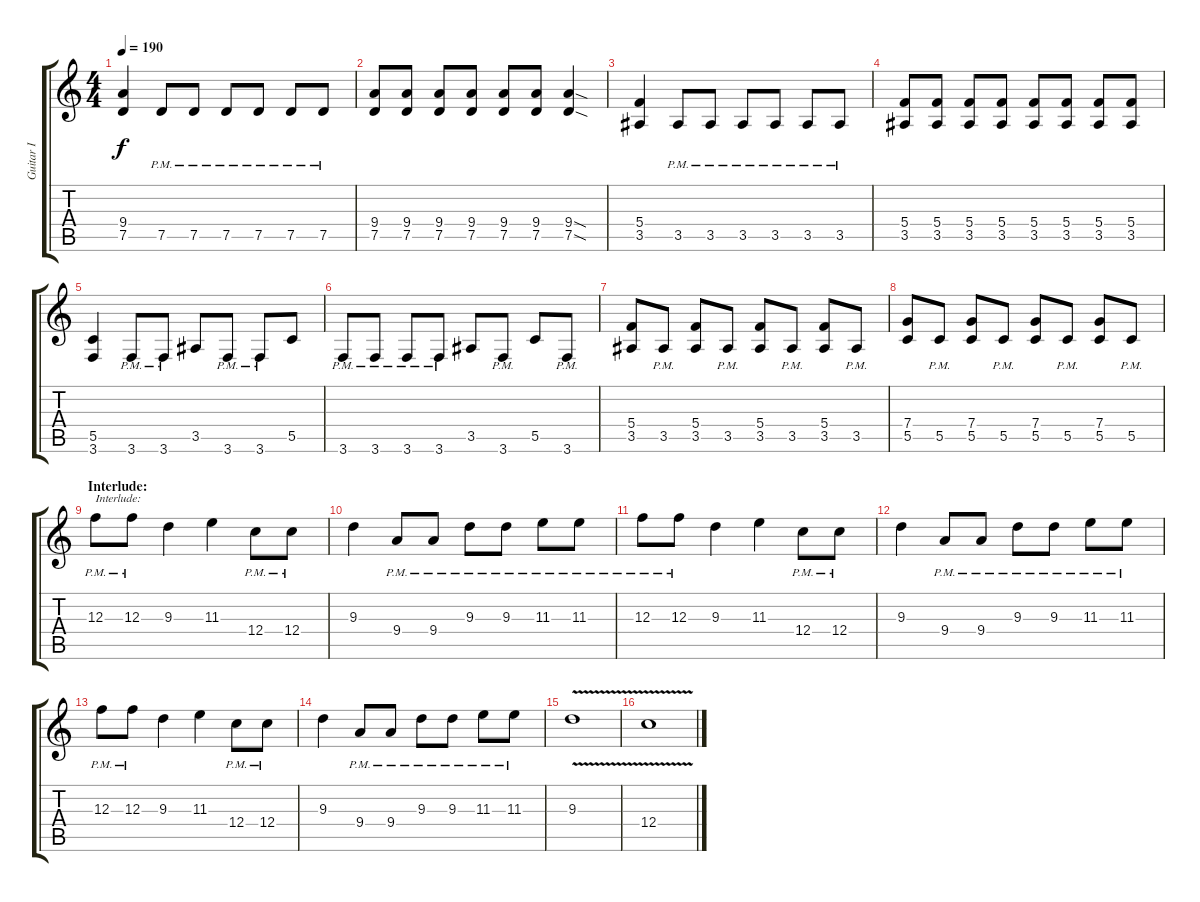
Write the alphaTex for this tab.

\track ("Guitar I" "Guitar I") {instrument distortionguitar}
\staff {score tabs}
\tuning (D4 A3 F3 C3 G2 D2) {hide}
\ts (4 4)
\tempo 190
\clef g2
\ks c
(9.4 7.5).4{dy f} 7.5{pm}.8 7.5{pm}.8 7.5{pm}.8 7.5{pm}.8 7.5{pm}.8 7.5{pm}.8 |
(9.4 7.5).8 (9.4 7.5).8 (9.4 7.5).8 (9.4 7.5).8 (9.4 7.5).8 (9.4 7.5).8 (9.4{sod} 7.5{sod}).4 |
(5.4 3.5).4 3.5{pm}.8 3.5{pm}.8 3.5{pm}.8 3.5{pm}.8 3.5{pm}.8 3.5{pm}.8 |
(5.4 3.5).8 (5.4 3.5).8 (5.4 3.5).8 (5.4 3.5).8 (5.4 3.5).8 (5.4 3.5).8 (5.4 3.5).8 (5.4 3.5).8 |
(5.5 3.6).4 3.6{pm}.8 3.6{pm}.8 3.5.8 3.6{pm}.8 3.6{pm}.8 5.5.8 |
3.6{pm}.8 3.6{pm}.8 3.6{pm}.8 3.6{pm}.8 3.5.8 3.6{pm}.8 5.5.8 3.6{pm}.8 |
(5.4 3.5).8 3.5{pm}.8 (5.4 3.5).8 3.5{pm}.8 (5.4 3.5).8 3.5{pm}.8 (5.4 3.5).8 3.5{pm}.8 |
(7.4 5.5).8 5.5{pm}.8 (7.4 5.5).8 5.5{pm}.8 (7.4 5.5).8 5.5{pm}.8 (7.4 5.5).8 5.5{pm}.8 |
\section ("" "Interlude:")
12.3{pm}.8{txt "Interlude:"} 12.3{pm}.8 9.3.4 11.3.4 12.4{pm}.8 12.4{pm}.8 |
9.3.4 9.4{pm}.8 9.4{pm}.8 9.3{pm}.8 9.3{pm}.8 11.3{pm}.8 11.3{pm}.8 |
12.3{pm}.8 12.3{pm}.8 9.3.4 11.3.4 12.4{pm}.8 12.4{pm}.8 |
9.3.4 9.4{pm}.8 9.4{pm}.8 9.3{pm}.8 9.3{pm}.8 11.3{pm}.8 11.3{pm}.8 |
12.3{pm}.8 12.3{pm}.8 9.3.4 11.3.4 12.4{pm}.8 12.4{pm}.8 |
9.3.4 9.4{pm}.8 9.4{pm}.8 9.3{pm}.8 9.3{pm}.8 11.3{pm}.8 11.3{pm}.8 |
9.3{v}.1 |
12.4{v}.1
